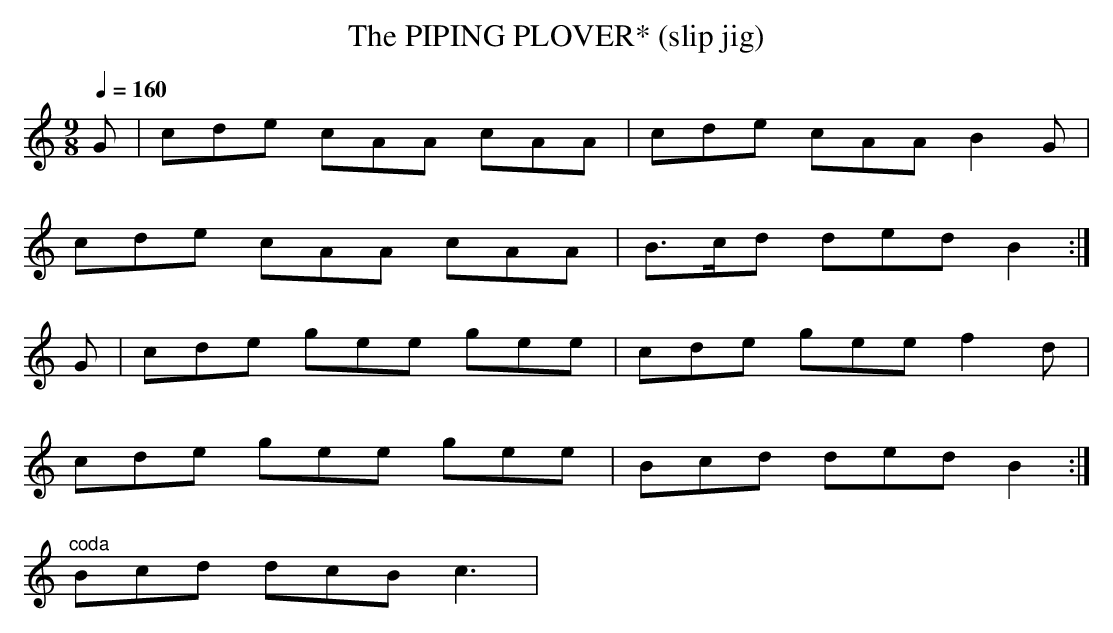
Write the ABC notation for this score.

X:1
T:PIPING PLOVER* (slip jig), The
M:9/8
L:1/8
Q:1/4=160
K:C
G|cde cAA cAA|cde cAA B2G|
cde cAA cAA|B>cd ded B2 :|
G|cde gee gee|cde gee f2d|
cde gee gee|Bcd ded B2:|
 "^coda"Bcd dcB c3|
